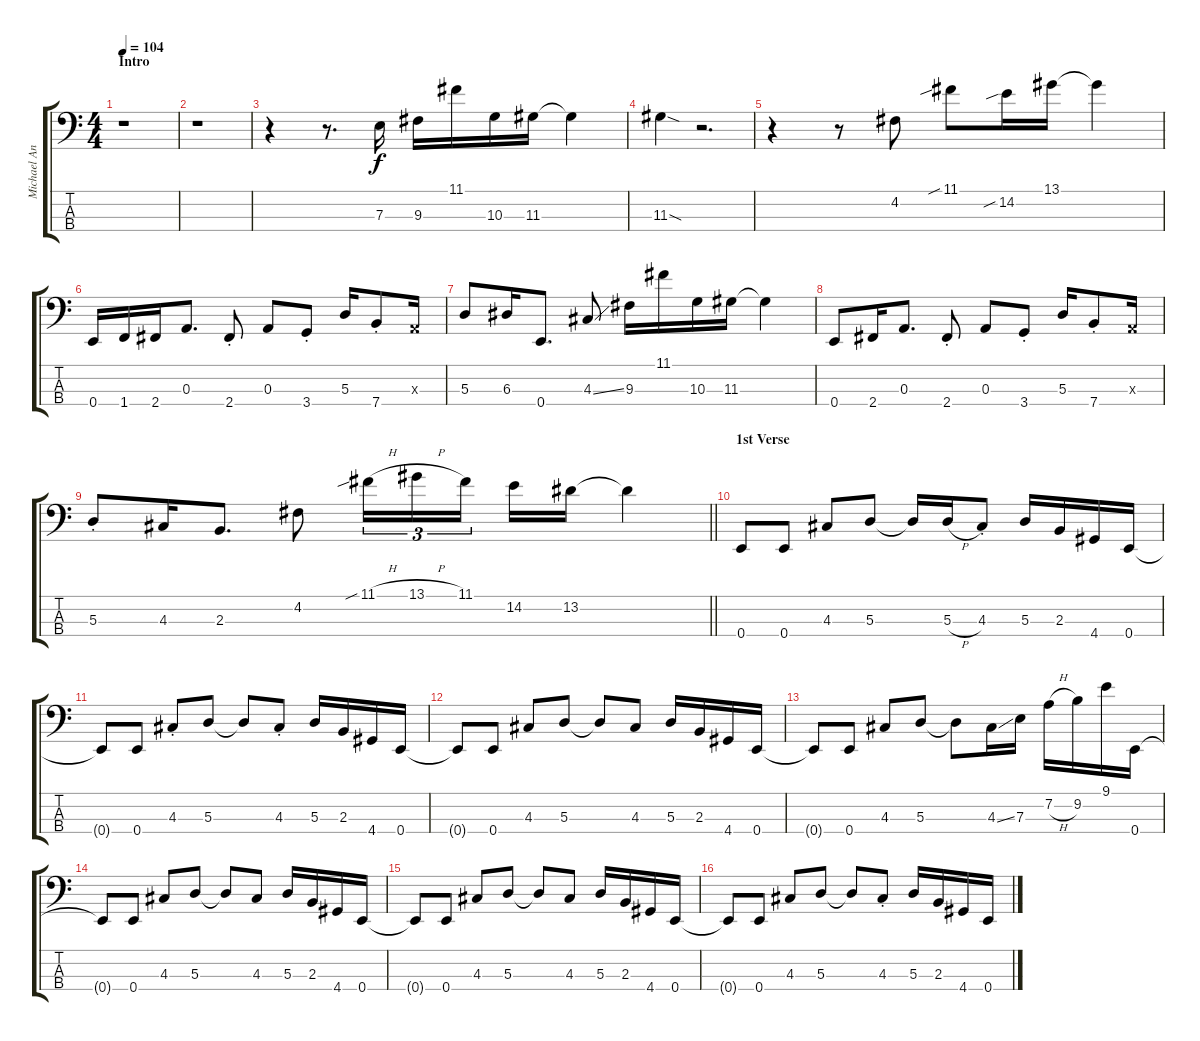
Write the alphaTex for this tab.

\track ("Michael Anthony" "Michael An") {instrument electricbasspick}
\staff {score tabs}
\tuning (G2 D2 A1 E1) {hide}
\ts (4 4)
\section ("" "Intro")
\tempo 104
\clef f4
\ks c
r.1{dy f instrument electricbasspick} |
r.1 |
r.4 r.8{d} 7.3.16 9.3.16 11.1.16 10.3.16 11.3.16 11.3{t}.4 |
11.3{sod}.4 r.2{d} |
r.4 r.8 4.2.8 11.1{sib}.8 14.2{sib}.16 13.1.16 13.1{t}.4 |
0.4.16 1.4.16 2.4.16 0.3.8{d} 2.4{st}.8 0.3.8 3.4{st}.8 5.3.16 7.4{st}.8 0.3{x}.16 |
5.3.8 6.3.16 0.4.8{d} 4.3{ss}.8 9.3.16 11.1.16 10.3.16 11.3.16 11.3{t}.4 |
0.4.8 2.4.16 0.3.8{d} 2.4{st}.8 0.3.8 3.4{st}.8 5.3.16 7.4{st}.8 0.3{x}.16 |
\barLineRight lightlight
5.3{st}.8 4.3.16 2.3.8{d} 4.2.8 11.1{sib h}.16{tu (3 2)} 13.1{h}.16{tu (3 2)} 11.1.16{tu (3 2) beam splitsecondary} 14.2.16 13.2.16 13.2{t}.4 |
\section ("" "1st Verse")
0.4.8 0.4.8 4.3.8 5.3.8 5.3{t}.16 5.3{h}.16 4.3{st}.8 5.3.16 2.3.16 4.4.16 0.4.16 |
0.4{t}.8 0.4.8 4.3{st}.8 5.3.8 5.3{t}.8 4.3{st}.8 5.3.16 2.3.16 4.4.16 0.4.16 |
0.4{t}.8 0.4.8 4.3.8 5.3.8 5.3{t}.8 4.3.8 5.3.16 2.3.16 4.4.16 0.4.16 |
0.4{t}.8 0.4.8 4.3.8 5.3.8 5.3{t}.8 4.3{ss}.16 7.3.16 7.2{h}.16 9.2.16 9.1.16 0.4.16 |
0.4{t}.8 0.4.8 4.3.8 5.3.8 5.3{t}.8 4.3.8 5.3.16 2.3.16 4.4.16 0.4.16 |
0.4{t}.8 0.4.8 4.3.8 5.3.8 5.3{t}.8 4.3.8 5.3.16 2.3.16 4.4.16 0.4.16 |
0.4{t}.8 0.4.8 4.3.8 5.3.8 5.3{t}.8 4.3{st}.8 5.3.16 2.3.16 4.4.16 0.4.16
